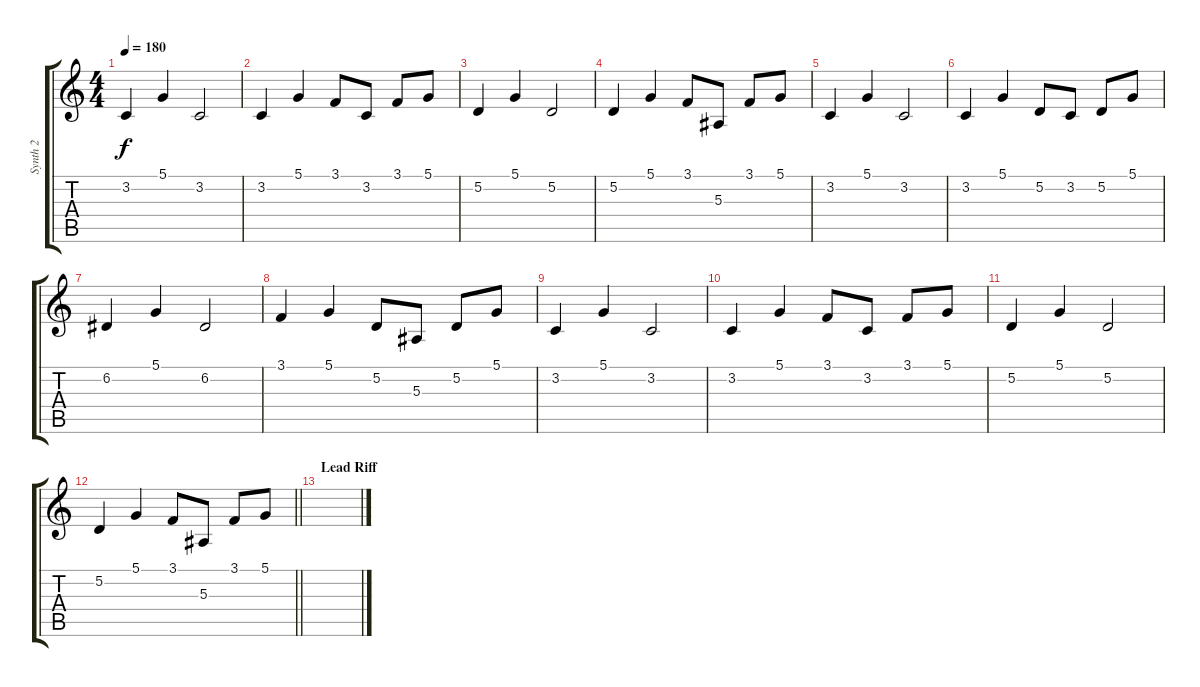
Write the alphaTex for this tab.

\track ("Synth 2" "Synth 2") {instrument acousticgrandpiano}
\staff {score tabs}
\tuning (D4 A3 F3 C3 G2 D2) {hide}
\ts (4 4)
\tempo 180
\clef g2
\ks c
3.2.4{dy f} 5.1.4 3.2.2 |
3.2.4 5.1.4 3.1.8 3.2.8 3.1.8 5.1.8 |
5.2.4 5.1.4 5.2.2 |
5.2.4 5.1.4 3.1.8 5.3.8 3.1.8 5.1.8 |
3.2.4 5.1.4 3.2.2 |
3.2.4 5.1.4 5.2.8 3.2.8 5.2.8 5.1.8 |
6.2.4 5.1.4 6.2.2 |
3.1.4 5.1.4 5.2.8 5.3.8 5.2.8 5.1.8 |
3.2.4 5.1.4 3.2.2 |
3.2.4 5.1.4 3.1.8 3.2.8 3.1.8 5.1.8 |
5.2.4 5.1.4 5.2.2 |
\barLineRight lightlight
5.2.4 5.1.4 3.1.8 5.3.8 3.1.8 5.1.8 |
\section ("" "Lead Riff")
